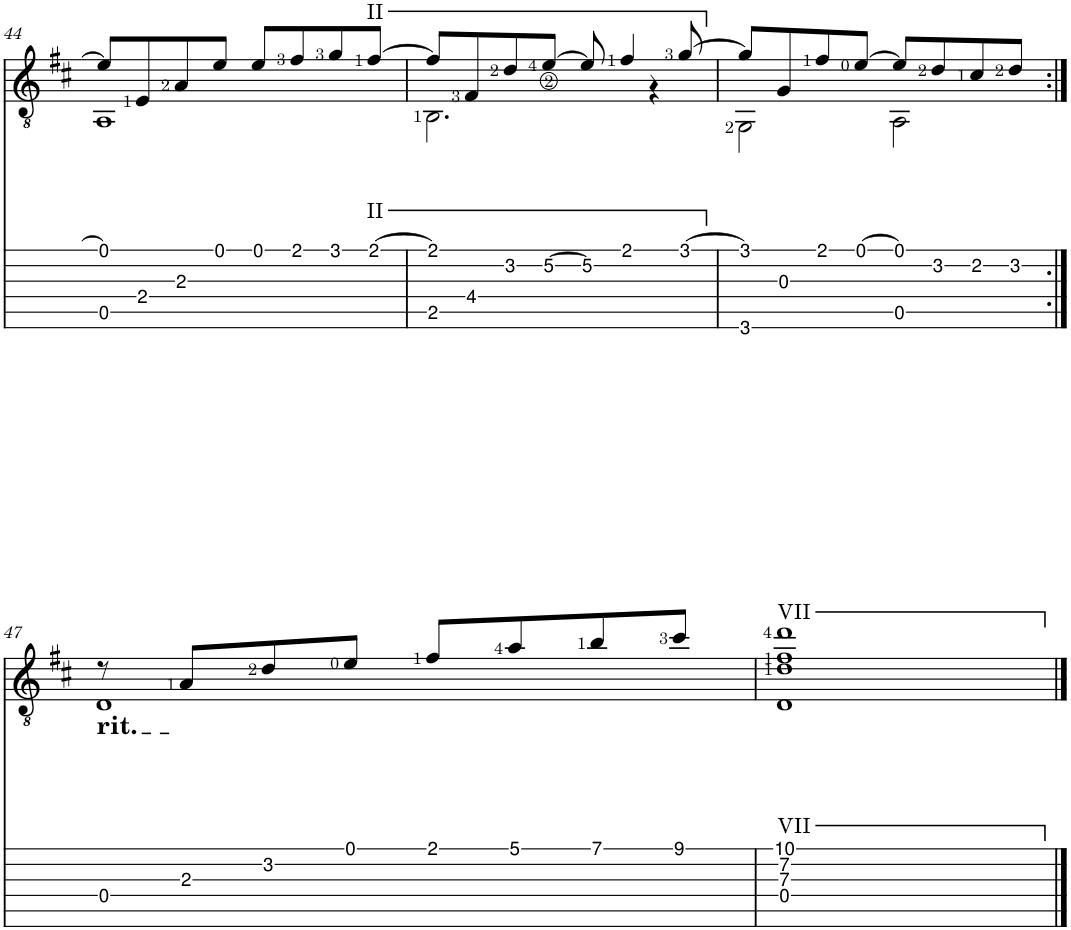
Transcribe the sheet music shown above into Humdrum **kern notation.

**kern	**kern
*part1	*part1
*staff2	*staff1
*I"古典吉他	*
!!LO:PB:g=z
*	*clefGv2
*k[f#c#]	*k[f#c#]
*M4/4	*M4/4
=44	=44
*^	*^
8eL]	1AA	8e/L]	1AA
8EJ	.	8E/	.
8AL	.	8A/	.
8eJ	.	8e/J	.
8eL	.	8e/L	.
8f#J	.	8f#/	.
8gL	.	8g/	.
!	!	!LO:TX:a:t=II	!
!LO:TX:a:t=II	!	!	!
[8f#J	.	[8f#/J	.
=45	=45	=45	=45
8f#L]	2.BB	8f#/L]	2.BB\
8F#J	.	8F#/	.
8dL	.	8d/	.
[8eJ	.	[8e/J	.
8e]	.	8e/]	.
4f#	.	4f#/	.
.	4r	.	4r
[8g	.	[8g/	.
=46	=46	=46	=46
8gL]	2GG	8g/L]	2GG\
8GJ	.	8G/	.
8f#L	.	8f#/	.
[8eJ	.	[8e/J	.
8eL]	2AA	8e/L]	2AA\
8dJ	.	8d/	.
8c#L	.	8c#/	.
8dJ	.	8d/J	.
!!LO:LB:g=z	!!
=47:|!	=47:|!	=47:|!	=47:|!
!	!	!LO:TX:b:t=rit.	!
8r	1D	8r	1D
8A	.	8A/L	.
8dL	.	8d/	.
8eJ	.	8e/J	.
8f#L	.	8f#/L	.
8aJ	.	8a/	.
8bL	.	8b/	.
8cc#J	.	8cc#/J	.
=48	=48	=48	=48
!	!	!LO:TX:a:t=VII	!
!LO:TX:a:t=VII	!	!	!
1d 1f# 1dd	1D	1d 1f# 1dd	1D
*v	*v	*	*
*	*v	*v
==	==
*-	*-
